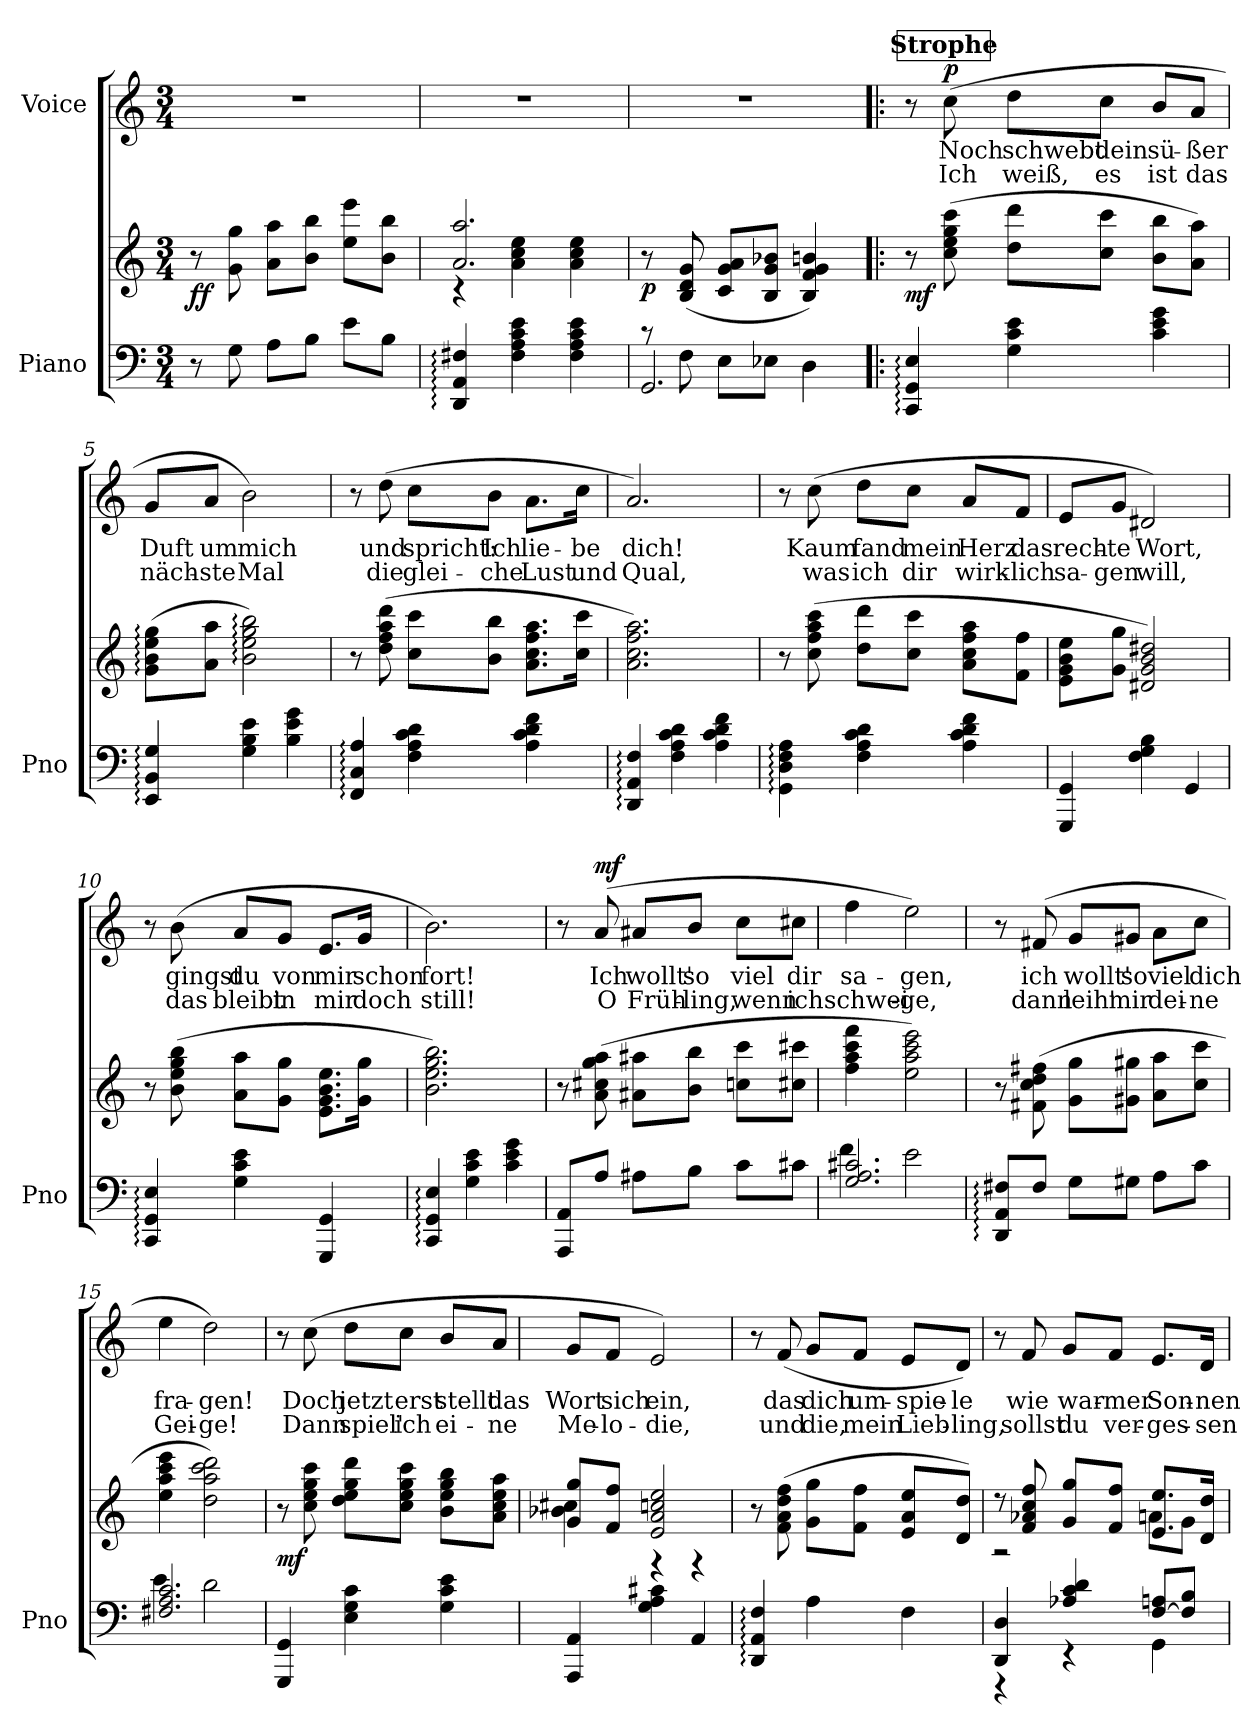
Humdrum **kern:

**kern	**kern	**dynam	**kern	**text	**text	**dynam
*part2	*part2	*part2	*part1	*part1	*part1	*part1
*staff3	*staff2	*staff2/3	*staff1	*staff1	*staff1	*staff1
*I"Piano	*	*	*I"Voice	*	*	*
*I'Pno	*	*	*	*	*	*
*clefF4	*clefG2	*	*clefG2	*	*	*
*k[]	*k[]	*	*k[]	*	*	*
*M3/4	*M3/4	*	*M3/4	*	*	*
=1	=1	=1	=1	=1	=1	=1
!	!	!LO:DY:b	!	!	!	!
8r	8r	ff	2.r	.	.	.
8G\	8g\ 8gg\	.	.	.	.	.
8A\L	8a\ 8aa\L	.	.	.	.	.
8B\J	8b\ 8bb\J	.	.	.	.	.
8e\L	8ee\ 8eee\L	.	.	.	.	.
8B\J	8b\ 8bb\J	.	.	.	.	.
=2	=2	=2	=2	=2	=2	=2
*	*^	*	*	*	*	*
4DD/: 4AA/: 4F#X/:	2.a/ 2.aa/	4r	.	2.r	.	.	.
4F#\ 4A\ 4c\ 4e\	.	4a\ 4cc\ 4ee\	.	.	.	.	.
4F#\ 4A\ 4c\ 4e\	.	4a\ 4cc\ 4ee\	.	.	.	.	.
=3	=3	=3	=3	=3	=3	=3	=3
*^	*	*	*	*	*	*	*
!	!	!	!	!LO:DY:b	!	!	!	!
*	*	*v	*v	*	*	*	*	*
2.GG/	8rc	8r	p	2.r	.	.	.
.	8F\	(<8B/ 8d/ 8g/	.	.	.	.	.
.	8E\L	8c/ 8g/ 8a/L	.	.	.	.	.
.	8E-X\J	8B/ 8g/ 8b-X/J	.	.	.	.	.
.	4D\	4B/ 4f/ 4g/ 4bn/)	.	.	.	.	.
!!LO:REH:place=s1:a:B:fs=14:t=Strophe:qo=0.5
=4!|:	=4!|:	=4!|:	=4!|:	=4!|:	=4!|:	=4!|:	=4!|:
!	!	!	!LO:DY:b	!	!	!	!
*v	*v	*	*	*	*	*	*
4CC/: 4GG/: 4E/:	8r	mf	8r	.	.	.
!	!	!	!	!LO:LY:b	!LO:LY:b	!LO:DY:b
.	(>8cc\ 8ee\ 8gg\ 8ccc\	.	(>8cc\	Noch	Ich	p
!	!	!	!	!LO:LY:b	!LO:LY:b	!
4G\ 4c\ 4e\	8dd\ 8ddd\L	.	8dd\L	schwebt	weiß,	.
!	!	!	!	!LO:LY:b	!LO:LY:b	!
.	8cc\ 8ccc\J	.	8cc\J	dein	es	.
!	!	!	!	!LO:LY:b	!LO:LY:b	!
4c\ 4e\ 4g\	8b\ 8bb\L	.	8b/L	sü-	ist	.
!	!	!	!	!LO:LY:b	!LO:LY:b	!
.	8a\ 8aa\J)	.	8a/J	-ßer	das	.
=5	=5	=5	=5	=5	=5	=5
!	!	!	!	!LO:LY:b	!LO:LY:b	!
4EE/: 4BB/: 4G/:	(>8g\: 8b\: 8ee\: 8gg\:L	.	8g/L	Duft	näch-	.
!	!	!	!	!LO:LY:b	!LO:LY:b	!
.	8a\ 8aa\J	.	8a/J	um	-ste	.
!	!	!	!	!LO:LY:b	!LO:LY:b	!
4G\ 4B\ 4e\	2b\: 2ee\: 2gg\: 2bb\:)	.	2b\)	mich	Mal	.
4B\ 4e\ 4g\	.	.	.	.	.	.
=6	=6	=6	=6	=6	=6	=6
4FF/: 4C/: 4A/:	8r	.	8r	.	.	.
!	!	!	!	!LO:LY:b	!LO:LY:b	!
.	(>8dd\ 8ff\ 8aa\ 8ddd\	.	(>8dd\	und	die	.
!	!	!	!	!LO:LY:b	!LO:LY:b	!
4F\ 4A\ 4c\ 4d\	8cc\ 8ccc\L	.	8cc\L	spricht:	glei-	.
!	!	!	!	!LO:LY:b	!LO:LY:b	!
.	8b\ 8bb\J	.	8b\J	Ich	-che	.
!	!	!	!	!LO:LY:b	!LO:LY:b	!
4A\ 4c\ 4d\ 4f\	8.a\ 8.cc\ 8.ff\ 8.aa\L	.	8.a\L	lie-	Lust	.
!	!	!	!	!LO:LY:b	!LO:LY:b	!
.	16cc\ 16ccc\Jk	.	16cc\Jk	-be	und	.
=7	=7	=7	=7	=7	=7	=7
!	!	!	!	!LO:LY:b	!LO:LY:b	!
4DD/: 4AA/: 4F/:	2.a\ 2.cc\ 2.ff\ 2.aa\)	.	2.a/)	dich!	Qual,	.
4F\ 4A\ 4c\ 4d\	.	.	.	.	.	.
4A\ 4c\ 4d\ 4f\	.	.	.	.	.	.
=8	=8	=8	=8	=8	=8	=8
4GG\: 4D\: 4F\: 4A\:	8r	.	8r	.	.	.
!	!	!	!	!LO:LY:b	!LO:LY:b	!
.	(>8cc\ 8ff\ 8aa\ 8ccc\	.	(>8cc\	Kaum	was	.
!	!	!	!	!LO:LY:b	!LO:LY:b	!
4F\ 4A\ 4c\ 4d\	8dd\ 8ddd\L	.	8dd\L	fand	ich	.
!	!	!	!	!LO:LY:b	!LO:LY:b	!
.	8cc\ 8ccc\J	.	8cc\J	mein	dir	.
!	!	!	!	!LO:LY:b	!LO:LY:b	!
4A\ 4c\ 4d\ 4f\	8a\ 8cc\ 8ff\ 8aa\L	.	8a/L	Herz	wirk-	.
!	!	!	!	!LO:LY:b	!LO:LY:b	!
.	8f\ 8ff\J	.	8f/J	das	-lich	.
=9	=9	=9	=9	=9	=9	=9
!	!	!	!	!LO:LY:b	!LO:LY:b	!
4GGG/ 4GG/	8e\ 8g\ 8b\ 8ee\L	.	8e/L	rech-	sa-	.
!	!	!	!	!LO:LY:b	!LO:LY:b	!
.	8g\ 8gg\J	.	8g/J	-te	-gen	.
!	!	!	!	!LO:LY:b	!LO:LY:b	!
4F\ 4G\ 4B\	2d#X/ 2g/ 2b/ 2dd#X/)	.	2d#X/)	Wort,	will,	.
4GG/	.	.	.	.	.	.
=10	=10	=10	=10	=10	=10	=10
4CC/: 4GG/: 4E/:	8r	.	8r	.	.	.
!	!	!	!	!LO:LY:b	!LO:LY:b	!
.	(>8b\ 8ee\ 8gg\ 8bb\	.	(>8b\	gingst	das	.
!	!	!	!	!LO:LY:b	!LO:LY:b	!
4G\ 4c\ 4e\	8a\ 8aa\L	.	8a/L	du	bleibt	.
!	!	!	!	!LO:LY:b	!LO:LY:b	!
.	8g\ 8gg\J	.	8g/J	von	in	.
!	!	!	!	!LO:LY:b	!LO:LY:b	!
4GGG/ 4GG/	8.e\ 8.g\ 8.b\ 8.ee\L	.	8.e/L	mir	mir	.
!	!	!	!	!LO:LY:b	!LO:LY:b	!
.	16g\ 16gg\Jk	.	16g/Jk	schon	doch	.
=11	=11	=11	=11	=11	=11	=11
!	!	!	!	!LO:LY:b	!LO:LY:b	!
4CC/: 4GG/: 4E/:	2.b\ 2.ee\ 2.gg\ 2.bb\)	.	2.b\)	fort!	still!	.
4G\ 4c\ 4e\	.	.	.	.	.	.
4c\ 4e\ 4g\	.	.	.	.	.	.
=12	=12	=12	=12	=12	=12	=12
8AAA/ 8AA/L	8r	.	8r	.	.	.
!	!	!	!	!LO:LY:b	!LO:LY:b	!LO:DY:b
8A/J	(>8a\ 8cc#X\ 8gg\ 8aa\	.	(>8a/	Ich	O	mf
!	!	!	!	!LO:LY:b	!LO:LY:b	!
8A#X\L	8a#X\ 8aa#X\L	.	8a#X/L	wollt'	Früh-	.
!	!	!	!	!LO:LY:b	!LO:LY:b	!
8B\J	8b\ 8bb\J	.	8b/J	so	-ling,	.
!	!	!	!	!LO:LY:b	!LO:LY:b	!
8c\L	8ccn\ 8ccc\L	.	8cc\L	viel	wenn	.
!	!	!	!	!LO:LY:b	!LO:LY:b	!
8c#X\J	8cc#X\ 8ccc#X\J	.	8cc#X\J	dir	ich	.
=13	=13	=13	=13	=13	=13	=13
*^	*	*	*	*	*	*
!	!	!	!	!	!LO:LY:b	!LO:LY:b	!
2.G/ 2.A/ 2.c#X/	4f\	4ff\ 4aa\ 4ccc\ 4fff\	.	4ff\	sa-	schwei-	.
!	!	!	!	!	!LO:LY:b	!LO:LY:b	!
.	2e\	2ee\ 2aa\ 2ccc\ 2eee\)	.	2ee\)	-gen,	-ge,	.
*v	*v	*	*	*	*	*	*
=14	=14	=14	=14	=14	=14	=14
8DD/: 8AA/: 8F#X/:L	8r	.	8r	.	.	.
!	!	!	!	!LO:LY:b	!LO:LY:b	!
8F#/J	(>8f#X\ 8cc\ 8dd\ 8ff#X\	.	(>8f#X/	ich	dann	.
!	!	!	!	!LO:LY:b	!LO:LY:b	!
8G\L	8g\ 8gg\L	.	8g/L	wollt'	leih'	.
!	!	!	!	!LO:LY:b	!LO:LY:b	!
8G#X\J	8g#X\ 8gg#X\J	.	8g#X/J	so	mir	.
!	!	!	!	!LO:LY:b	!LO:LY:b	!
8A\L	8a\ 8aa\L	.	8a\L	viel	dei-	.
!	!	!	!	!LO:LY:b	!LO:LY:b	!
8c\J	8cc\ 8ccc\J	.	8cc\J	dich	-ne	.
=15	=15	=15	=15	=15	=15	=15
*^	*	*	*	*	*	*
!	!	!	!	!	!LO:LY:b	!LO:LY:b	!
2.F#X/ 2.A/ 2.c/	4e\	4ee\ 4aa\ 4ccc\ 4eee\	.	4ee\	fra-	Gei-	.
!	!	!	!	!	!LO:LY:b	!LO:LY:b	!
.	2d\	2dd\ 2aa\ 2ccc\ 2ddd\)	.	2dd\)	-gen!	-ge!	.
=16	=16	=16	=16	=16	=16	=16	=16
!	!	!	!LO:DY:b	!	!	!	!
*v	*v	*	*	*	*	*	*
4GGG/ 4GG/	8r	mf	8r	.	.	.
!	!	!	!	!LO:LY:b	!LO:LY:b	!
.	8cc\ 8ee\ 8gg\ 8ccc\	.	(>8cc\	Doch	Dann	.
!	!	!	!	!LO:LY:b	!LO:LY:b	!
4E\ 4G\ 4c\	8dd\ 8ee\ 8gg\ 8ddd\L	.	8dd\L	jetzt	spiel'	.
!	!	!	!	!LO:LY:b	!LO:LY:b	!
.	8cc\ 8ee\ 8gg\ 8ccc\J	.	8cc\J	erst	ich	.
!	!	!	!	!LO:LY:b	!LO:LY:b	!
4G\ 4c\ 4e\	8b\ 8ee\ 8gg\ 8bb\L	.	8b/L	stellt	ei-	.
!	!	!	!	!LO:LY:b	!LO:LY:b	!
.	8a\ 8cc\ 8ee\ 8aa\J	.	8a/J	das	-ne	.
=17	=17	=17	=17	=17	=17	=17
*	*^	*	*	*	*	*
!	!	!	!	!	!LO:LY:b	!LO:LY:b	!
4AAA/ 4AA/	8g/ 8gg/L	4b-X\ 4cc#X\	.	8g/L	Wort	Me-	.
!	!	!	!	!	!LO:LY:b	!LO:LY:b	!
.	8f/ 8ff/J	.	.	8f/J	sich	-lo-	.
!	!	!	!	!	!LO:LY:b	!LO:LY:b	!
4G\ 4A\ 4c#X\	2e/ 2a/ 2ccn/ 2ee/	4r	.	2e/)	ein,	-die,	.
4AA/	.	4r	.	.	.	.	.
*	*v	*v	*	*	*	*	*
=18	=18	=18	=18	=18	=18	=18
4DD/: 4AA/: 4F/:	8r	.	8r	.	.	.
!	!	!	!	!LO:LY:b	!LO:LY:b	!
.	(>8f\ 8a\ 8dd\ 8ff\	.	(<8f/	das	und	.
!	!	!	!	!LO:LY:b	!LO:LY:b	!
4A\	8g\ 8gg\L	.	8g/L	dich	die,	.
!	!	!	!	!LO:LY:b	!LO:LY:b	!
.	8f\ 8ff\J	.	8f/J	um-	mein	.
!	!	!	!	!LO:LY:b	!LO:LY:b	!
4F\	8e/ 8a/ 8ee/L	.	8e/L	-spie-	Lieb-	.
!	!	!	!	!LO:LY:b	!LO:LY:b	!
.	8d/ 8dd/J)	.	8d/J)	-le	-ling,	.
=19	=19	=19	=19	=19	=19	=19
*^	*^	*	*	*	*	*
4DD/ 4D/	4r	8r	2r	.	8r	.	.	.
!	!	!	!	!	!	!LO:LY:b	!LO:LY:b	!
.	.	8f/ 8a-X/ 8cc/ 8ff/	.	.	8f/	wie	sollst	.
!	!	!	!	!	!	!LO:LY:b	!LO:LY:b	!
4A-X/ 4c/ 4d/	4r	8g/ 8gg/L	.	.	8g/L	war-	du	.
!	!	!	!	!	!	!LO:LY:b	!LO:LY:b	!
.	.	8f/ 8ff/J	.	.	8f/J	-mer	ver-	.
!	!	!	!	!	!	!LO:LY:b	!LO:LY:b	!
[8F/ 8An/L	4GG\	8.e/ 8.ee/L	8an\L	.	8.e/L	Son-	-ges-	.
8F/] 8B/J	.	.	8g\J	.	.	.	.	.
!	!	!	!	!	!	!LO:LY:b	!LO:LY:b	!
.	.	16d/ 16dd/Jk	.	.	16d/Jk	-nen-	-sen	.
*v	*v	*	*	*	*	*	*	*
*	*v	*v	*	*	*	*	*
=	=	=	=	=	=	=
*-	*-	*-	*-	*-	*-	*-
